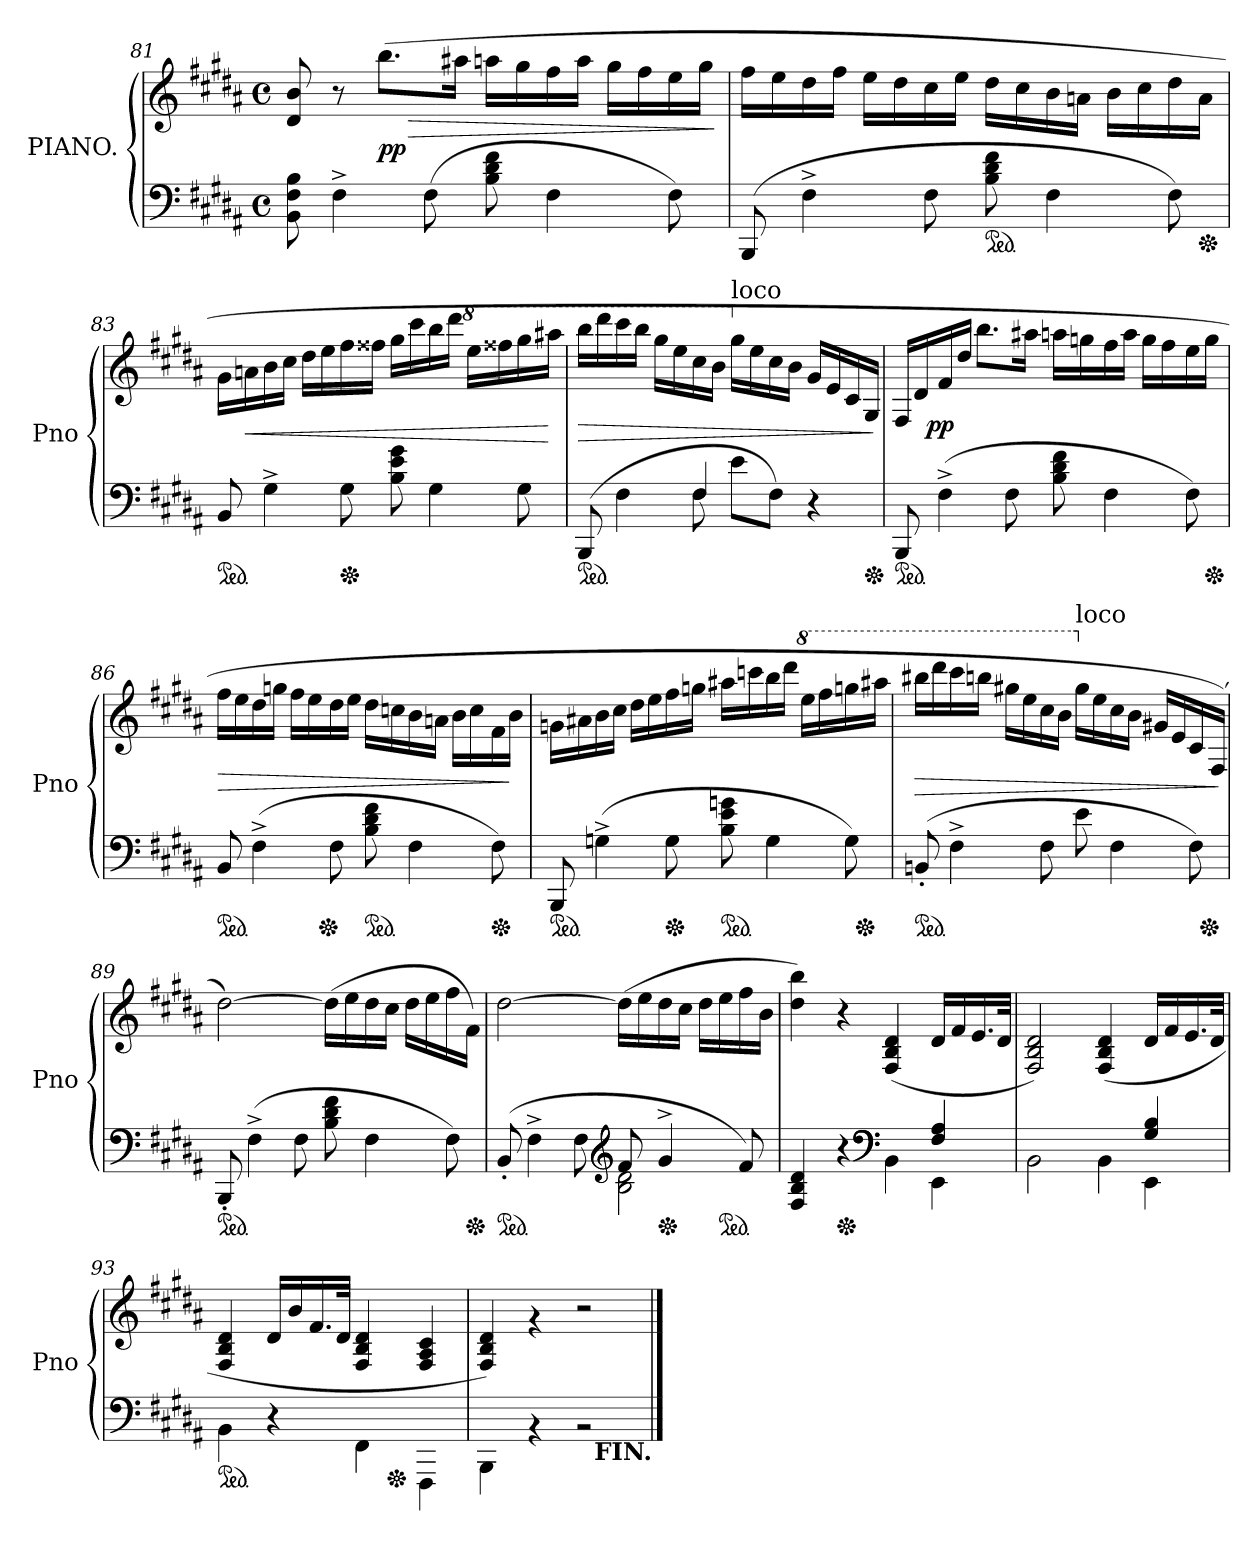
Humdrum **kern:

**kern	**kern	**dynam
*part1	*part1	*part1
*staff2	*staff1	*staff1/2
*I"PIANO.	*	*
*I'Pno	*	*
*clefF4	*clefG2	*
*k[f#c#g#d#a#]	*k[f#c#g#d#a#]	*
*M4/4	*M4/4	*
*met(c)	*met(c)	*
=81	=81	=81
8BB\ 8F#\ 8B\	8d#/ 8b/	.
4F#^>\	8r	.
.	(>8.bb\L	> p p
(>8F#\	.	.
.	16aa#X\Jk	.
8B\ 8d#\ 8f#\	16aan\LL	.
.	16gg#\	.
4F#\	16ff#\	.
.	16aa\JJ	.
.	16gg#\LL	.
.	16ff#\	.
8F#\)	16ee\	.
.	16gg#\JJ	.
.	.	]
=82	=82	=82
(8BBB/	16ff#\LL	.
.	16ee\	.
4F#^>\	16dd#\	.
.	16ff#\JJ	.
.	16ee\LL	.
.	16dd#\	.
8F#\	16cc#\	.
.	16ee\JJ	.
*ped	*	*
8B\ 8d#\ 8f#\	16dd#\LL	.
.	16cc#\	.
4F#\	16b\	.
.	16an/JJ	.
.	16b\LL	.
.	16cc#\	.
8F#\)	16dd#\	.
*Xped	*	*
.	16a/JJ	.
=83	=83	=83
*ped	*	*
8BB/	16g#\LL	.
.	16an/	<
4G#^>\	16b\	.
.	16cc#\JJ	.
.	16dd#\LL	.
.	16ee\	.
*Xped	*	*
8G#\	16ff#\	.
.	16ff##X\JJ	.
8B\ 8e\ 8g#\	16gg#\LL	.
.	16ccc#\	.
4G#\	16bb\	.
.	16ddd#\JJ	.
*	*8va	*
.	16eee\LL	.
.	16fff##X\	.
8G#\	16ggg#\	.
.	16aaa#X\JJ	[
=84	=84	=84
*^	*	*
*ped	*	*	*
4.ryy	(8BBB/	16bbb\LL	>
.	.	16dddd#\	.
.	4F#\	16cccc#\	.
.	.	16bbb\JJ	.
.	.	16ggg#\LL	.
.	.	16eee\	.
4F#/	8F#\	16ccc#\	.
.	.	16bb\JJ	.
*	*	*X8va	*
!	!	!LO:TX:a:t=loco	!
.	8e\L	16gg#\LL	.
.	.	16ee\	.
4.ryy	8F#\J)	16cc#\	.
.	.	16b\JJ	.
.	4r	16g#/LL	.
.	.	16e/	.
.	.	16c#/	.
*Xped	*	*	*
.	.	16G#/JJ	.
*v	*v	*	*
.	.	]
=85	=85	=85
*	*^	*
*ped	*	*	*
8BBB/	16F#/LL	16.ryy	.
.	16d#/	.	.
.	.	2ryy	pp
(4F#^>\	16f#/	.	.
.	16dd#/JJ	.	.
.	8.bb\L	.	.
8F#\	.	.	.
.	16aa#X\Jk	.	.
8B\ 8d#\ 8f#\	16aan\LL	.	.
.	16ggn\	.	.
.	.	4ryy	.
4F#\	16ff#\	.	.
.	16aa\JJ	.	.
.	16gg\LL	.	.
.	16ff#\	.	.
.	.	8ryy	.
8F#\)	16ee\	.	.
*Xped	*	*	*
.	16gg\JJ	.	.
.	.	32ryy	.
=86	=86	=86	=86
*ped	*	*	*
8BB/	16ff#\LL	4ryy	>
.	16ee\	.	.
(>4F#^>\	16dd#\	.	.
.	16ggn\JJ	.	.
.	16ff#\LL	16.ryy	.
.	16ee\	.	.
*Xped	*	*	*
.	.	2ryy	.
8F#\	16dd#\	.	.
.	16ee\JJ	.	.
*ped	*	*	*
8B\ 8d#\ 8f#\	16dd#\LL	.	.
.	16ccn\	.	.
4F#\	16b\	.	.
.	16an/JJ	.	.
.	16b\LL	.	.
.	16cc\	.	.
.	.	8ryy	.
*Xped	*	*	*
8F#\)	16f#/	.	.
.	16b\JJ	.	]
.	.	32ryy	.
=87	=87	=87	=87
*ped	*	*	*
8BBB/	16gn\LL	2ryy	.
.	16a#X\	.	.
(>4Gn^>\	16b\	.	.
.	16cc#\JJ	.	.
.	16dd#\LL	.	.
.	16ee\	.	.
*Xped	*	*	*
8G\	16ff#\	.	.
.	16ggn\JJ	.	.
*ped	*	*	*
8B\ 8e\ 8gn\	16aa#X\LL	4ryy	.
.	16cccn\	.	.
4G\	16bb\	.	.
.	16ddd#\JJ	.	.
*	*8va	*	*
.	16eee\LL	8ryy	.
.	16fff#\	.	.
8G\)	16gggn\	32ryy	.
*Xped	*	*	*
.	.	16.ryy	.
.	16aaa#X\JJ	.	.
=88	=88	=88	=88
*ped	*	*	*
(8BBn'/	16bbb#X\LL	2ryy	>
.	16dddd#\	.	.
4F#^>\	16cccc#\	.	.
.	16bbbn\JJ	.	.
.	16ggg#X\LL	.	.
.	16eee\	.	.
8F#\	16ccc#\	.	.
.	16bb\JJ	.	.
*	*X8va	*	*
!	!LO:TX:a:t=loco	!	!
8e\	16gg#\LL	4ryy	.
.	16ee\	.	.
4F#\	16cc#\	.	.
.	16b\JJ	.	.
.	16g#X/LL	8ryy	.
.	16e/	.	.
8F#\)	16c#/	32ryy	.
*Xped	*	*	*
.	.	16.ryy	.
.	(16F#/JJ)	.	.
.	.	.	]
=89	=89	=89	=89
!	!LO:TX:a:color=crimson:t=⚠	!	!
!	!LO:TX:b:i:t=calando.	!	!
*	*v	*v	*
*ped	*	*
8BBB'/	[2dd#\)	.
(>4F#^>\	.	.
8F#\	.	.
8B\ 8d#\ 8f#\	(>16dd#\LL]	.
.	16ee\	.
4F#\	16dd#\	.
.	16cc#\JJ	.
.	16dd#\LL	.
.	16ee\	.
8F#\)	16ff#\	.
*Xped	*	*
.	16f#\JJ)	.
=90	=90	=90
*^	*	*
*ped	*	*	*
(8BB'/	2ryy	[2dd#\	.
4F#^>\	.	.	.
8F#\	.	.	.
*clefG2	*	*	*
8f#/	2B\ 2d#\	(>16dd#\LL]	.
.	.	16ee\	.
*Xped	*	*	*
4g#^</	.	16dd#\	.
.	.	16cc#\JJ	.
.	.	16dd#\LL	.
*ped	*	*	*
.	.	16ee\	.
8f#/)	.	16ff#\	.
.	.	16b\JJ	.
=91	=91	=91	=91
4F#/ 4B/ 4d#/	2ryy	4dd#\ 4bb\)	.
*Xped	*	*	*
4r	.	4r	.
*clefF4	*	*	*
4ryy	4BB\	(>4F#/ 4B/ 4d#/	.
4F#/ 4A#/	4EE\	16d#/LL	.
.	.	16f#/	.
.	.	16.e/	.
.	.	32d#/JJk	.
=92	=92	=92	=92
2.ryy	2BB\	2F#/ 2B/ 2d#/)	.
.	4BB\	(>4F#/ 4B/ 4d#/	.
4G#/ 4B/	4EE\	16d#/LL	.
.	.	16f#/	.
.	.	16.e/	.
.	.	32d#/JJk	.
*v	*v	*	*
=93	=93	=93
*ped	*	*
*	*^	*
4BB\	4F#/ 4B/ 4d#/	2ryy	.
4r	16d#/LL	.	.
.	16b\	.	.
.	16.f#/	.	.
.	32d#/JJk	.	.
4FF#\	4F#/ 4B/ 4d#/	8ryy	.
*Xped	*	*	*
.	.	4.ryy	.
4FFF#\	4F#/ 4A#/ 4c#/	.	.
*	*v	*v	*
=94	=94	=94
4BBB\	4F#/ 4B/ 4d#/)	.
4rBB	4rg	.
2rBB	2r	.
!LO:TX:b:B:t=FIN.	!	!
==	==	==
*-	*-	*-
